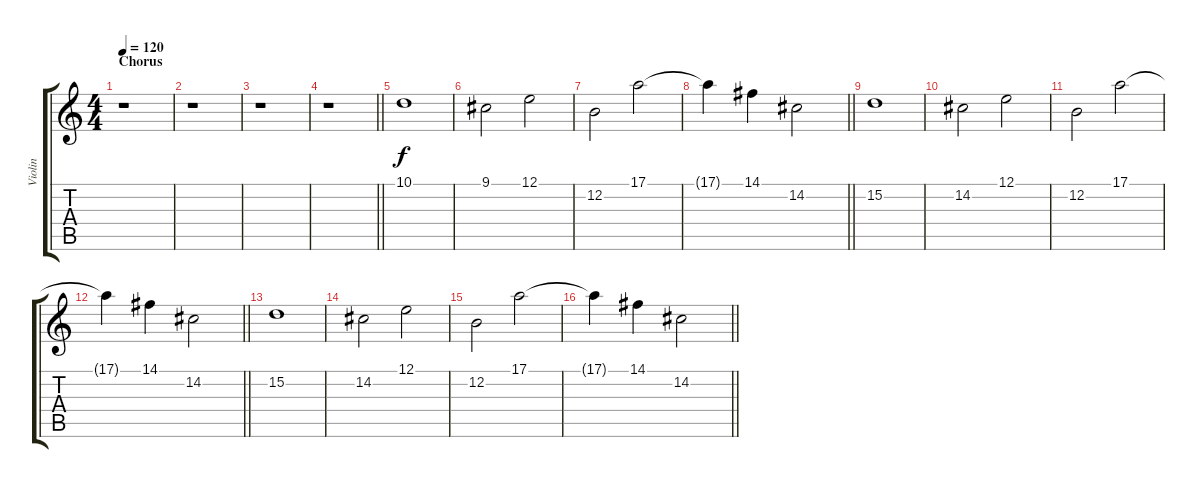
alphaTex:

\track ("Violin" "Violin") {instrument violin}
\staff {score tabs}
\tuning (E4 B3 G3 D3 A2 E2) {hide}
\ts (4 4)
\section ("" "Chorus")
\tempo 120
\clef g2
\ks c
r.1{dy f} |
r.1 |
r.1 |
\barLineRight lightlight
r.1 |
10.1.1 |
9.1.2 12.1.2 |
12.2.2 17.1.2 |
\barLineRight lightlight
17.1{t}.4 14.1.4 14.2.2 |
15.2.1 |
14.2.2 12.1.2 |
12.2.2 17.1.2 |
\barLineRight lightlight
17.1{t}.4 14.1.4 14.2.2 |
15.2.1 |
14.2.2 12.1.2 |
12.2.2 17.1.2 |
\barLineRight lightlight
17.1{t}.4 14.1.4 14.2.2
